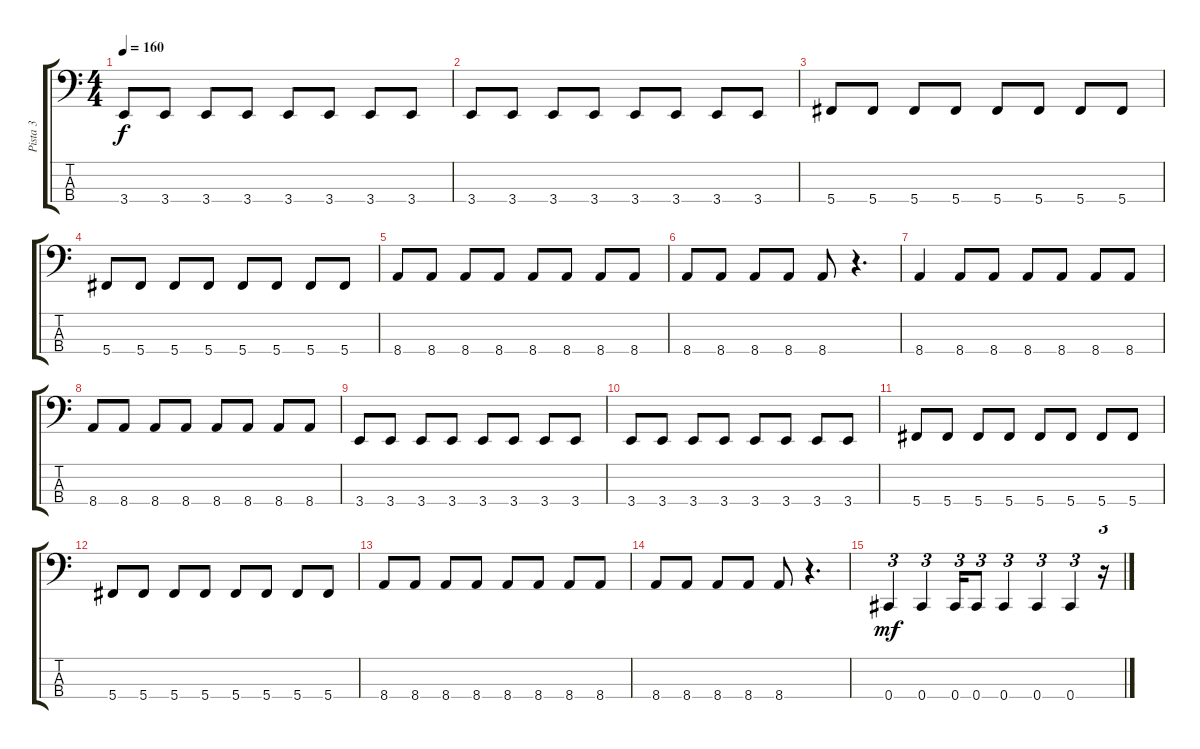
\track ("Pista 3" "Pista 3") {instrument electricbasspick}
\staff {score tabs}
\tuning (Gb2 Db2 Ab1 Db1) {hide}
\ts (4 4)
\tempo 160
\clef f4
\ks c
3.4.8{dy f} 3.4.8 3.4.8 3.4.8 3.4.8 3.4.8 3.4.8 3.4.8 |
3.4.8 3.4.8 3.4.8 3.4.8 3.4.8 3.4.8 3.4.8 3.4.8 |
5.4.8 5.4.8 5.4.8 5.4.8 5.4.8 5.4.8 5.4.8 5.4.8 |
5.4.8 5.4.8 5.4.8 5.4.8 5.4.8 5.4.8 5.4.8 5.4.8 |
8.4.8 8.4.8 8.4.8 8.4.8 8.4.8 8.4.8 8.4.8 8.4.8 |
8.4.8 8.4.8 8.4.8 8.4.8 8.4.8 r.4{d} |
8.4.4 8.4.8 8.4.8 8.4.8 8.4.8 8.4.8 8.4.8 |
8.4.8 8.4.8 8.4.8 8.4.8 8.4.8 8.4.8 8.4.8 8.4.8 |
3.4.8 3.4.8 3.4.8 3.4.8 3.4.8 3.4.8 3.4.8 3.4.8 |
3.4.8 3.4.8 3.4.8 3.4.8 3.4.8 3.4.8 3.4.8 3.4.8 |
5.4.8 5.4.8 5.4.8 5.4.8 5.4.8 5.4.8 5.4.8 5.4.8 |
5.4.8 5.4.8 5.4.8 5.4.8 5.4.8 5.4.8 5.4.8 5.4.8 |
8.4.8 8.4.8 8.4.8 8.4.8 8.4.8 8.4.8 8.4.8 8.4.8 |
8.4.8 8.4.8 8.4.8 8.4.8 8.4.8 r.4{d} |
0.4.4{tu (3 2) dy mf} 0.4.4{tu (3 2)} 0.4.16{tu (3 2)} 0.4.8{tu (3 2)} 0.4.4{tu (3 2)} 0.4.4{tu (3 2)} 0.4.4{tu (3 2)} r.16{tu (3 2)}
